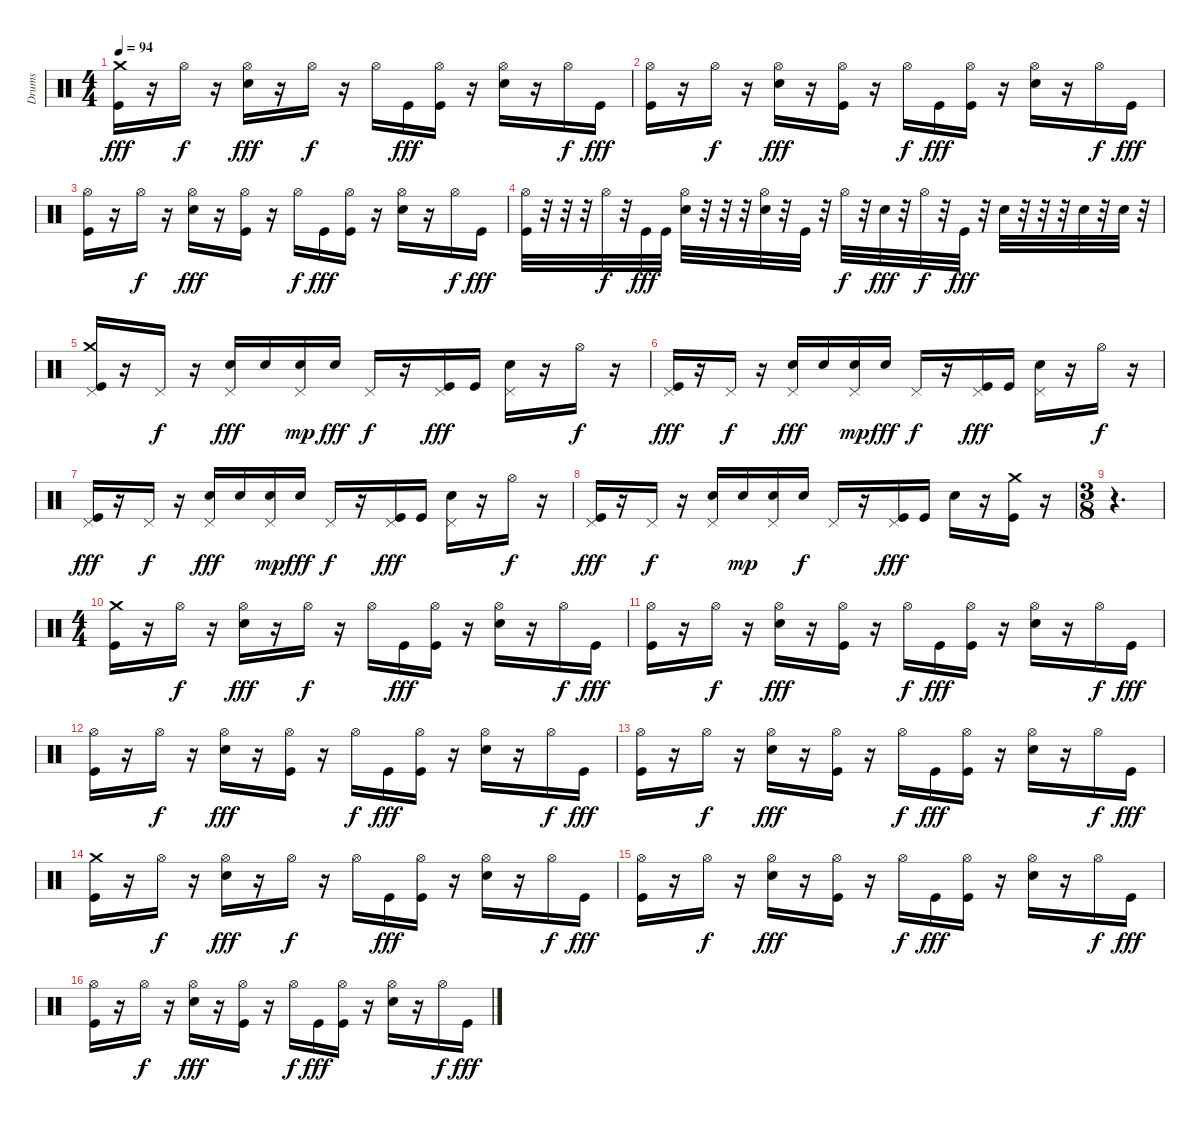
\track ("Drums" "Drums") {instrument percussion}
\staff {score}
\articulation defaults
\ts (4 4)
\tempo 94
\clef neutral
\ks c
("Kick (hit)" "Crash medium (hit)").16{dy fff} r.16 "Hi-Hat (open)".16{dy f} r.16 ("Hi-Hat (open)" "Electric Snare (hit)").16{dy fff} r.16 "Hi-Hat (open)".16{dy f} r.16 "Hi-Hat (open)".16 "Kick (hit)".16{dy fff} ("Hi-Hat (open)" "Kick (hit)").16 r.16 ("Hi-Hat (open)" "Electric Snare (hit)").16 r.16 "Hi-Hat (open)".16{dy f} "Kick (hit)".16{dy fff} |
("Hi-Hat (open)" "Kick (hit)").16 r.16 "Hi-Hat (open)".16{dy f} r.16 ("Hi-Hat (open)" "Electric Snare (hit)").16{dy fff} r.16 ("Hi-Hat (open)" "Kick (hit)").16 r.16 "Hi-Hat (open)".16{dy f} "Kick (hit)".16{dy fff} ("Hi-Hat (open)" "Kick (hit)").16 r.16 ("Hi-Hat (open)" "Electric Snare (hit)").16 r.16 "Hi-Hat (open)".16{dy f} "Kick (hit)".16{dy fff} |
("Hi-Hat (open)" "Kick (hit)").16 r.16 "Hi-Hat (open)".16{dy f} r.16 ("Hi-Hat (open)" "Electric Snare (hit)").16{dy fff} r.16 ("Hi-Hat (open)" "Kick (hit)").16 r.16 "Hi-Hat (open)".16{dy f} "Kick (hit)".16{dy fff} ("Hi-Hat (open)" "Kick (hit)").16 r.16 ("Hi-Hat (open)" "Electric Snare (hit)").16 r.16 "Hi-Hat (open)".16{dy f} "Kick (hit)".16{dy fff} |
("Hi-Hat (open)" "Kick (hit)").32 r.32 r.32 r.32 "Hi-Hat (open)".32{dy f} r.32 "Kick (hit)".32{dy fff} "Kick (hit)".32 ("Hi-Hat (open)" "Electric Snare (hit)").32 r.32 r.32 r.32 ("Hi-Hat (open)" "Electric Snare (hit)").32 r.32 "Kick (hit)".32 r.32 "Hi-Hat (open)".32{dy f} r.32 "Electric Snare (hit)".32{dy fff} r.32 "Hi-Hat (open)".32{dy f} r.32 "Kick (hit)".32{dy fff} r.32 "Electric Snare (hit)".32 r.32 r.32 r.32 "Electric Snare (hit)".32 r.32 "Electric Snare (hit)".32 r.32 |
("Pedal Hi-Hat (hit)" "Crash medium (hit)" "Kick (hit)").16 r.16 "Pedal Hi-Hat (hit)".16{dy f} r.16 ("Pedal Hi-Hat (hit)" "Electric Snare (hit)").16{dy fff} "Electric Snare (hit)".16 ("Pedal Hi-Hat (hit)" "Electric Snare (hit)").16{dy mp} "Electric Snare (hit)".16{dy fff} "Pedal Hi-Hat (hit)".16{dy f} r.16 ("Pedal Hi-Hat (hit)" "Kick (hit)").16{dy fff} "Kick (hit)".16 ("Pedal Hi-Hat (hit)" "Electric Snare (hit)").16 r.16 "Hi-Hat (open)".16{dy f} r.16 |
("Pedal Hi-Hat (hit)" "Kick (hit)").16{dy fff} r.16 "Pedal Hi-Hat (hit)".16{dy f} r.16 ("Pedal Hi-Hat (hit)" "Electric Snare (hit)").16{dy fff} "Electric Snare (hit)".16 ("Pedal Hi-Hat (hit)" "Electric Snare (hit)").16{dy mp} "Electric Snare (hit)".16{dy fff} "Pedal Hi-Hat (hit)".16{dy f} r.16 ("Pedal Hi-Hat (hit)" "Kick (hit)").16{dy fff} "Kick (hit)".16 ("Pedal Hi-Hat (hit)" "Electric Snare (hit)").16 r.16 "Hi-Hat (open)".16{dy f} r.16 |
("Pedal Hi-Hat (hit)" "Kick (hit)").16{dy fff} r.16 "Pedal Hi-Hat (hit)".16{dy f} r.16 ("Pedal Hi-Hat (hit)" "Electric Snare (hit)").16{dy fff} "Electric Snare (hit)".16 ("Pedal Hi-Hat (hit)" "Electric Snare (hit)").16{dy mp} "Electric Snare (hit)".16{dy fff} "Pedal Hi-Hat (hit)".16{dy f} r.16 ("Pedal Hi-Hat (hit)" "Kick (hit)").16{dy fff} "Kick (hit)".16 ("Pedal Hi-Hat (hit)" "Electric Snare (hit)").16 r.16 "Hi-Hat (open)".16{dy f} r.16 |
("Pedal Hi-Hat (hit)" "Kick (hit)").16{dy fff} r.16 "Pedal Hi-Hat (hit)".16{dy f} r.16 ("Pedal Hi-Hat (hit)" "Electric Snare (hit)").16 "Electric Snare (hit)".16{dy mp} ("Pedal Hi-Hat (hit)" "Electric Snare (hit)").16 "Electric Snare (hit)".16{dy f} "Pedal Hi-Hat (hit)".16 r.16 ("Pedal Hi-Hat (hit)" "Kick (hit)").16{dy fff} "Kick (hit)".16 "Electric Snare (hit)".16 r.16 ("Crash medium (hit)" "Kick (hit)").16 r.16 |
\ts (3 8)
r.4{d} |
\ts (4 4)
("Kick (hit)" "Crash medium (hit)").16 r.16 "Hi-Hat (open)".16{dy f} r.16 ("Hi-Hat (open)" "Electric Snare (hit)").16{dy fff} r.16 "Hi-Hat (open)".16{dy f} r.16 "Hi-Hat (open)".16 "Kick (hit)".16{dy fff} ("Hi-Hat (open)" "Kick (hit)").16 r.16 ("Hi-Hat (open)" "Electric Snare (hit)").16 r.16 "Hi-Hat (open)".16{dy f} "Kick (hit)".16{dy fff} |
("Hi-Hat (open)" "Kick (hit)").16 r.16 "Hi-Hat (open)".16{dy f} r.16 ("Hi-Hat (open)" "Electric Snare (hit)").16{dy fff} r.16 ("Hi-Hat (open)" "Kick (hit)").16 r.16 "Hi-Hat (open)".16{dy f} "Kick (hit)".16{dy fff} ("Hi-Hat (open)" "Kick (hit)").16 r.16 ("Hi-Hat (open)" "Electric Snare (hit)").16 r.16 "Hi-Hat (open)".16{dy f} "Kick (hit)".16{dy fff} |
("Hi-Hat (open)" "Kick (hit)").16 r.16 "Hi-Hat (open)".16{dy f} r.16 ("Hi-Hat (open)" "Electric Snare (hit)").16{dy fff} r.16 ("Hi-Hat (open)" "Kick (hit)").16 r.16 "Hi-Hat (open)".16{dy f} "Kick (hit)".16{dy fff} ("Hi-Hat (open)" "Kick (hit)").16 r.16 ("Hi-Hat (open)" "Electric Snare (hit)").16 r.16 "Hi-Hat (open)".16{dy f} "Kick (hit)".16{dy fff} |
("Hi-Hat (open)" "Kick (hit)").16 r.16 "Hi-Hat (open)".16{dy f} r.16 ("Hi-Hat (open)" "Electric Snare (hit)").16{dy fff} r.16 ("Hi-Hat (open)" "Kick (hit)").16 r.16 "Hi-Hat (open)".16{dy f} "Kick (hit)".16{dy fff} ("Hi-Hat (open)" "Kick (hit)").16 r.16 ("Hi-Hat (open)" "Electric Snare (hit)").16 r.16 "Hi-Hat (open)".16{dy f} "Kick (hit)".16{dy fff} |
("Kick (hit)" "Crash medium (hit)").16 r.16 "Hi-Hat (open)".16{dy f} r.16 ("Hi-Hat (open)" "Electric Snare (hit)").16{dy fff} r.16 "Hi-Hat (open)".16{dy f} r.16 "Hi-Hat (open)".16 "Kick (hit)".16{dy fff} ("Hi-Hat (open)" "Kick (hit)").16 r.16 ("Hi-Hat (open)" "Electric Snare (hit)").16 r.16 "Hi-Hat (open)".16{dy f} "Kick (hit)".16{dy fff} |
("Hi-Hat (open)" "Kick (hit)").16 r.16 "Hi-Hat (open)".16{dy f} r.16 ("Hi-Hat (open)" "Electric Snare (hit)").16{dy fff} r.16 ("Hi-Hat (open)" "Kick (hit)").16 r.16 "Hi-Hat (open)".16{dy f} "Kick (hit)".16{dy fff} ("Hi-Hat (open)" "Kick (hit)").16 r.16 ("Hi-Hat (open)" "Electric Snare (hit)").16 r.16 "Hi-Hat (open)".16{dy f} "Kick (hit)".16{dy fff} |
("Hi-Hat (open)" "Kick (hit)").16 r.16 "Hi-Hat (open)".16{dy f} r.16 ("Hi-Hat (open)" "Electric Snare (hit)").16{dy fff} r.16 ("Hi-Hat (open)" "Kick (hit)").16 r.16 "Hi-Hat (open)".16{dy f} "Kick (hit)".16{dy fff} ("Hi-Hat (open)" "Kick (hit)").16 r.16 ("Hi-Hat (open)" "Electric Snare (hit)").16 r.16 "Hi-Hat (open)".16{dy f} "Kick (hit)".16{dy fff}
